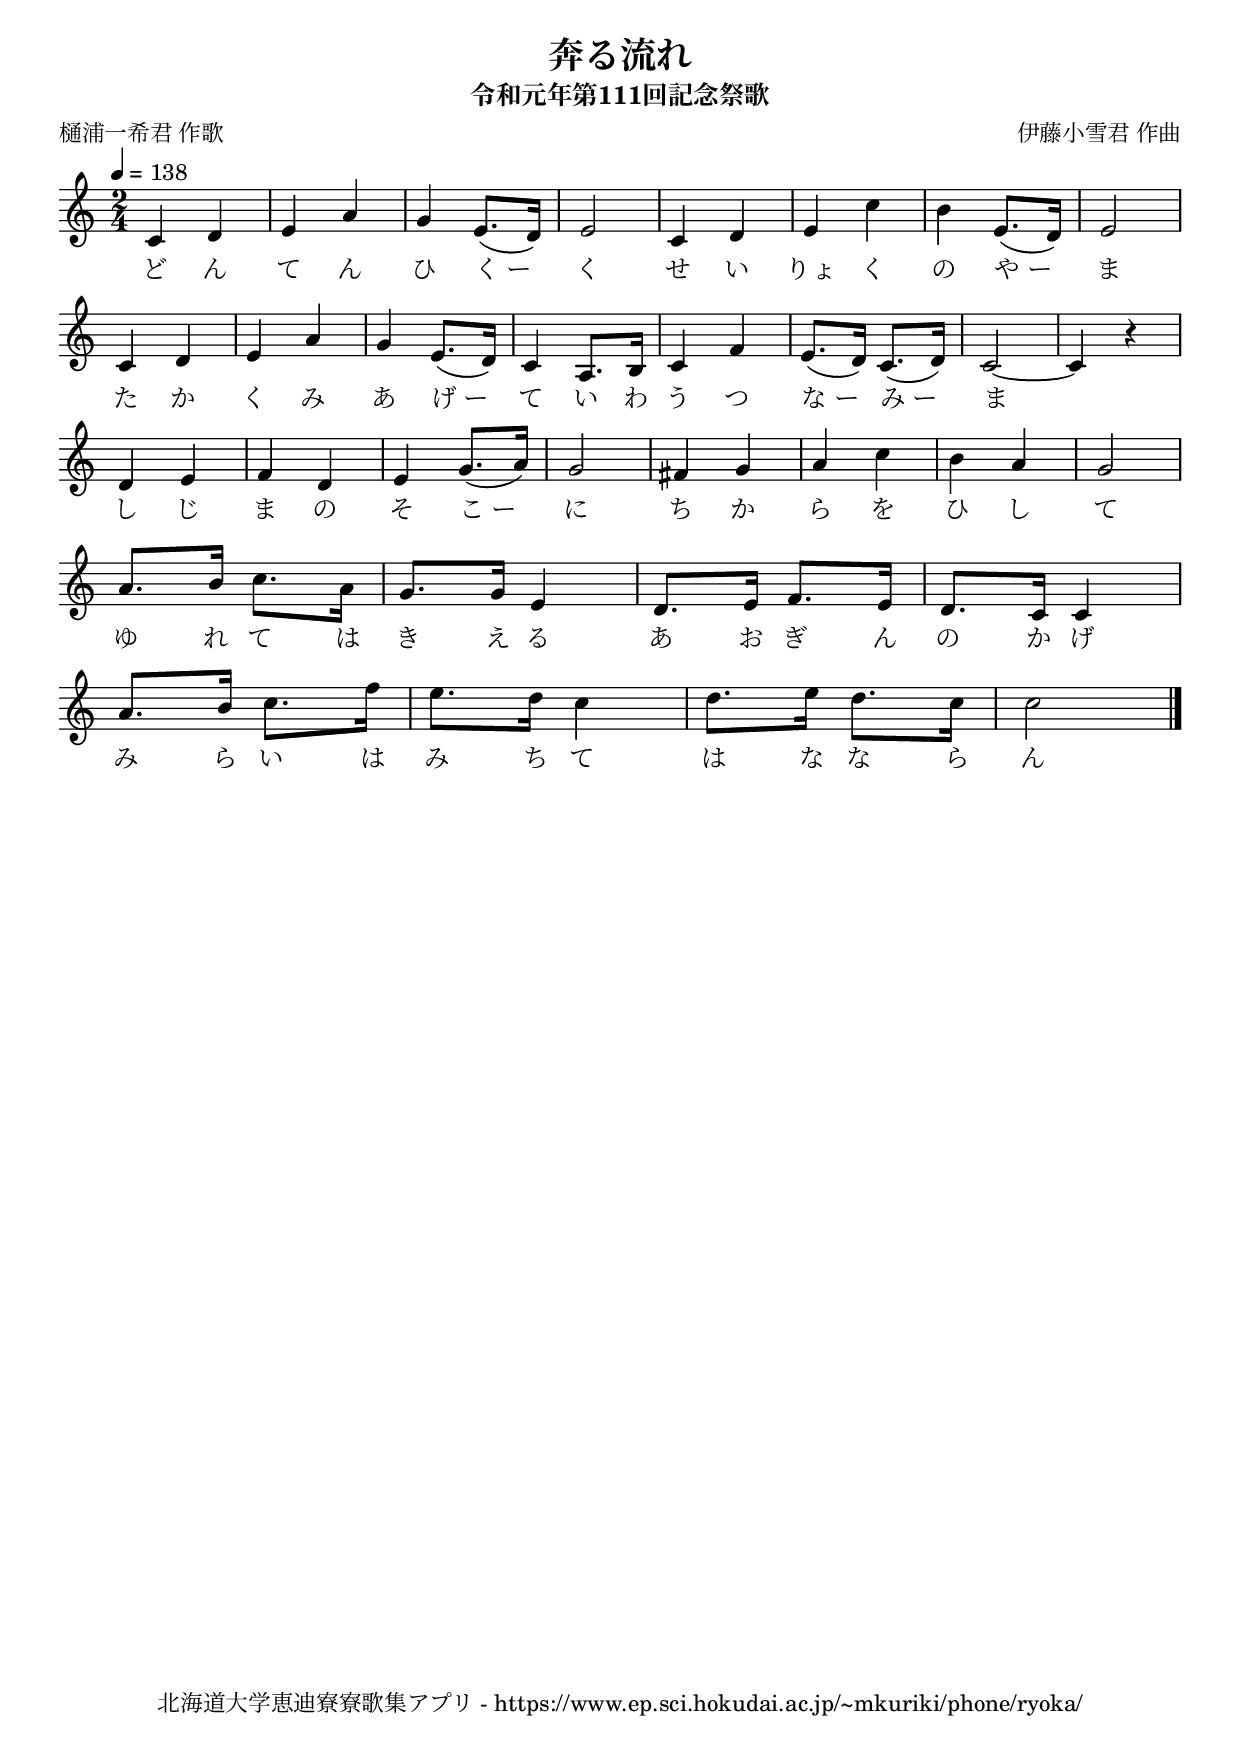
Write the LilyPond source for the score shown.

\version "2.18.2"

\paper {indent = 0}

\header {
  title = "奔る流れ"
  subtitle = "令和元年第111回記念祭歌"
  composer = "伊藤小雪君 作曲"
  poet = "樋浦一希君 作歌"
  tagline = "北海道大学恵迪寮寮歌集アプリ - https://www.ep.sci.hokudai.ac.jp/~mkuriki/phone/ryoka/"
}

melody = \relative c'{
  \tempo 4 = 138
  \autoBeamOn
  \numericTimeSignature
  \override BreathingSign.text = \markup { \musicglyph #"scripts.upedaltoe" } % ブレスの記号指定
  \key c \major
  \time 2/4
  c4 d4 | 
  e4 a4 | 
  g4 e8.( d16) | 
  e2 | 
  c4 d4 | 
  e4 c'4 | 
  b4 e,8.( d16) | 
  e2 | \break
  c4 d4 | 
  e4 a4 | 
  g4 e8.( d16) | 
  c4 a8. b16 | 
  c4 f4 | 
  e8.( d16) c8.( d16) |
  c2~ | 
  c4 r4 | \break
  d4 e4 |
  f4 d4 | 
  e4 g8.( a16) | 
  g2 | 
  fis4 g4 | 
  a4 c4 | 
  b4 a4 | 
  g2 | \break
  a8. b16 c8. a16 | 
  g8. g16 e4 | 
  d8. e16 f8. e16 | 
  d8. c16 c4 | \break
  a'8. b16 c8. f16 | 
  e8. d16 c4 | 
  d8. e16 d8. c16 | 
  c2 
  \bar "|."
}


text = \lyricmode {
  ど ん て ん ひ く_ー く
  せ い りょ く の や_ー ま
  た か く み あ げ_ー て
  い わ う つ な_ー み_ー ま
  し じ ま の そ こ_ー に
  ち か ら を ひ し て 
  ゆ れ て は き え る 
  あ お ぎ ん の か げ 
  み ら い は み ち て 
  は な な ら ん 
}

\score {
  <<
    % ギターコード
    %{
    \new ChordNames \with {midiInstrument = #"acoustic guitar (nylon)"}{
      \set chordChanges = ##t
      \harmony
    }
    %}
    
    % メロディーライン
    \new Voice = "one"{\melody}
    % 歌詞
    \new Lyrics \lyricsto "one" \text
    % 太鼓
    % \new DrumStaff \with{
    %   \remove "Time_signature_engraver"
    %   drumStyleTable = #percussion-style
    %   \override StaffSymbol.line-count = #1
    %   \hide Stem
    % }
    % \drum\paper{
  
  >>
  
  \midi {}
  \layout {
    \context {
      \Score
      \remove "Bar_number_engraver"
    }
  }

}


